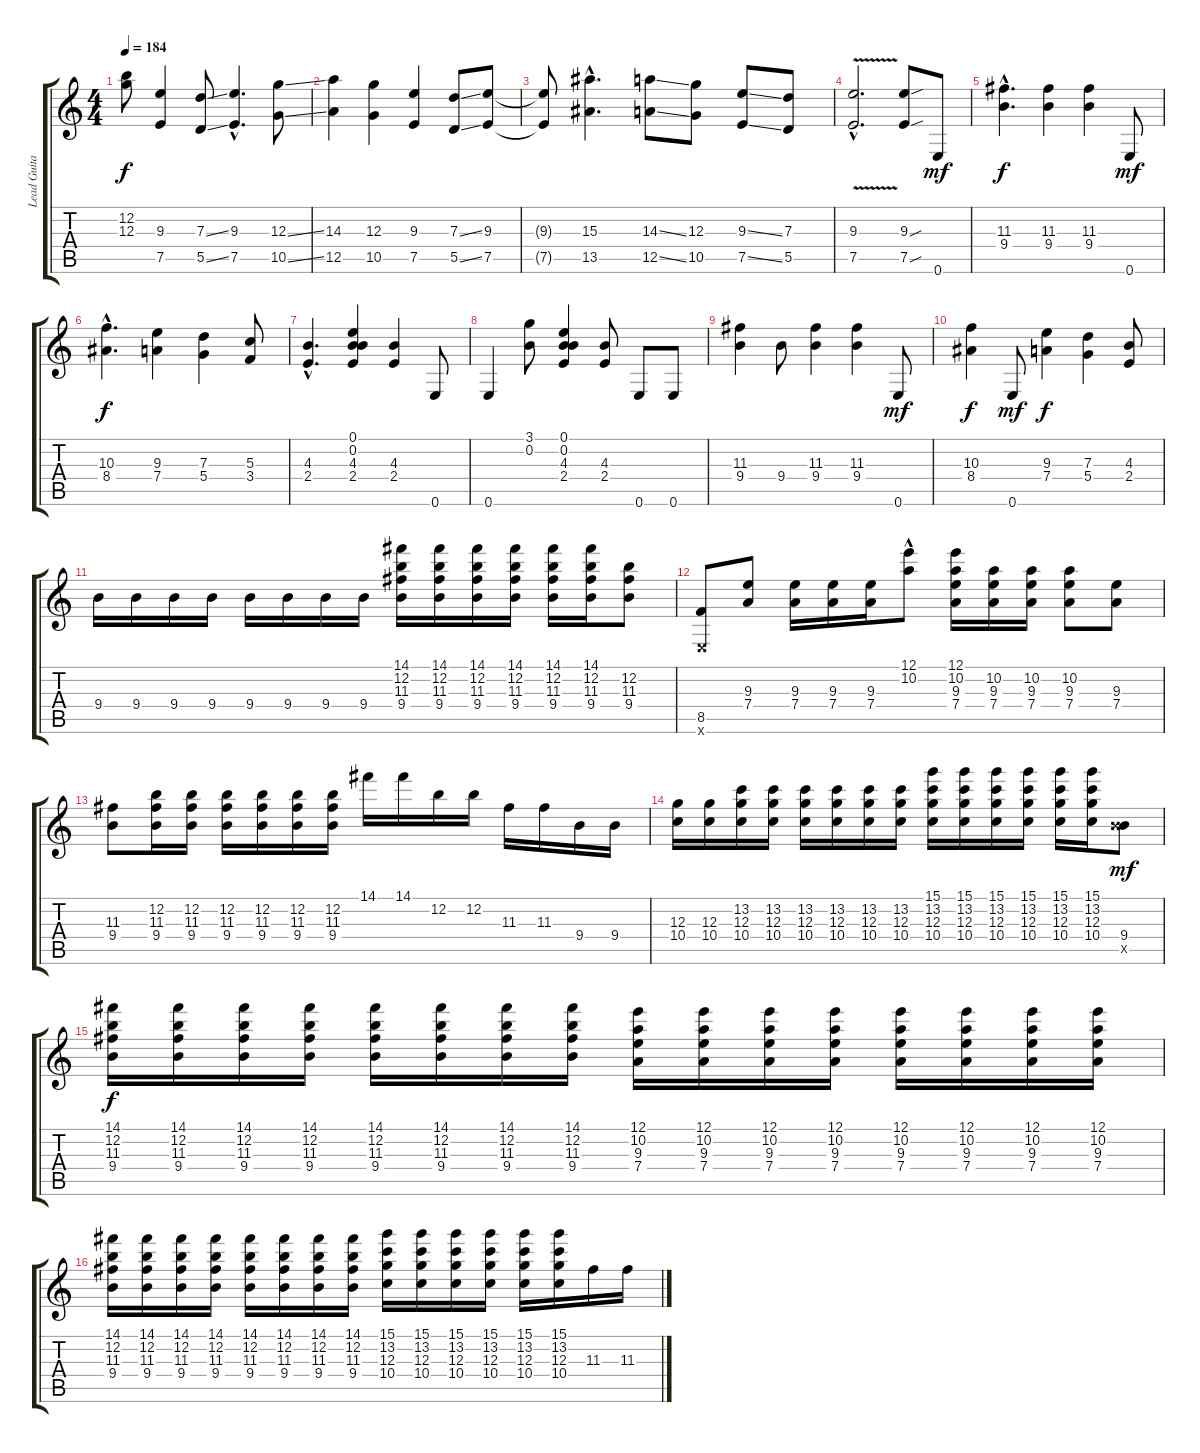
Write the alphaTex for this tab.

\track ("Lead Guitar" "Lead Guita") {instrument distortionguitar}
\staff {score tabs}
\tuning (E4 B3 G3 D3 A2 E2) {hide}
\ts (4 4)
\tempo 184
\clef g2
\ks c
(12.2{t} 12.3{t}).8{dy f} (9.3 7.5).4 (7.3{ss} 5.5{ss}).8 (9.3{hac} 7.5{hac}).4{d} (12.3{ss} 10.5{ss}).8 |
(14.3 12.5).4 (12.3 10.5).4 (9.3 7.5).4 (7.3{ss} 5.5{ss}).8 (9.3 7.5).8 |
(9.3{t} 7.5{t}).8 (15.3{hac} 13.5{hac}).4{d} (14.3{ss} 12.5{ss}).8 (12.3 10.5).8 (9.3{ss} 7.5{ss}).8 (7.3 5.5).8 |
(9.3{hac} 7.5{v hac}).2{d} (9.3{sou} 7.5{sou}).8 0.6.8{dy mf} |
(11.3{hac} 9.4{hac}).4{d dy f} (11.3 9.4).4 (11.3 9.4).4 0.6.8{dy mf} |
(10.3{hac} 8.4{hac}).4{d dy f} (9.3 7.4).4 (7.3 5.4).4 (5.3 3.4).8 |
(4.3{hac} 2.4{hac}).4{d} (0.1 0.2 4.3 2.4).4 (4.3 2.4).4 0.6.8 |
0.6.4 (3.1 0.2).8 (0.1 0.2 4.3 2.4).4 (4.3 2.4).8 0.6.8 0.6.8 |
(11.3 9.4).4 9.4.8 (11.3 9.4).4 (11.3 9.4).4 0.6.8{dy mf} |
(10.3 8.4).4{dy f} 0.6.8{dy mf} (9.3 7.4).4{dy f} (7.3 5.4).4 (4.3 2.4).8 |
9.4.16 9.4.16 9.4.16 9.4.16 9.4.16 9.4.16 9.4.16 9.4.16 (14.1 12.2 11.3 9.4).16 (14.1 12.2 11.3 9.4).16 (14.1 12.2 11.3 9.4).16 (14.1 12.2 11.3 9.4).16 (14.1 12.2 11.3 9.4).16 (14.1 12.2 11.3 9.4).16 (12.2 11.3 9.4).8 |
(8.5 0.6{x}).8 (9.3 7.4).8 (9.3 7.4).16 (9.3 7.4).16 (9.3 7.4).16 (12.1{hac} 10.2).8 (12.1 10.2 9.3 7.4).16 (10.2 9.3 7.4).16 (10.2 9.3 7.4).16 (10.2 9.3 7.4).8 (9.3 7.4).8 |
(11.3 9.4).8 (12.2 11.3 9.4).16 (12.2 11.3 9.4).16 (12.2 11.3 9.4).16 (12.2 11.3 9.4).16 (12.2 11.3 9.4).16 (12.2 11.3 9.4).16 14.1.16 14.1.16 12.2.16 12.2.16 11.3.16 11.3.16 9.4.16 9.4.16 |
(12.3 10.4).16 (12.3 10.4).16 (13.2 12.3 10.4).16 (13.2 12.3 10.4).16 (13.2 12.3 10.4).16 (13.2 12.3 10.4).16 (13.2 12.3 10.4).16 (13.2 12.3 10.4).16 (15.1 13.2 12.3 10.4).16 (15.1 13.2 12.3 10.4).16 (15.1 13.2 12.3 10.4).16 (15.1 13.2 12.3 10.4).16 (15.1 13.2 12.3 10.4).16 (15.1 13.2 12.3 10.4).16 (9.4 14.5{x}).8{dy mf} |
(14.1 12.2 11.3 9.4).16{dy f} (14.1 12.2 11.3 9.4).16 (14.1 12.2 11.3 9.4).16 (14.1 12.2 11.3 9.4).16 (14.1 12.2 11.3 9.4).16 (14.1 12.2 11.3 9.4).16 (14.1 12.2 11.3 9.4).16 (14.1 12.2 11.3 9.4).16 (12.1 10.2 9.3 7.4).16 (12.1 10.2 9.3 7.4).16 (12.1 10.2 9.3 7.4).16 (12.1 10.2 9.3 7.4).16 (12.1 10.2 9.3 7.4).16 (12.1 10.2 9.3 7.4).16 (12.1 10.2 9.3 7.4).16 (12.1 10.2 9.3 7.4).16 |
(14.1 12.2 11.3 9.4).16 (14.1 12.2 11.3 9.4).16 (14.1 12.2 11.3 9.4).16 (14.1 12.2 11.3 9.4).16 (14.1 12.2 11.3 9.4).16 (14.1 12.2 11.3 9.4).16 (14.1 12.2 11.3 9.4).16 (14.1 12.2 11.3 9.4).16 (15.1 13.2 12.3 10.4).16 (15.1 13.2 12.3 10.4).16 (15.1 13.2 12.3 10.4).16 (15.1 13.2 12.3 10.4).16 (15.1 13.2 12.3 10.4).16 (15.1 13.2 12.3 10.4).16 11.3.16 11.3.16
